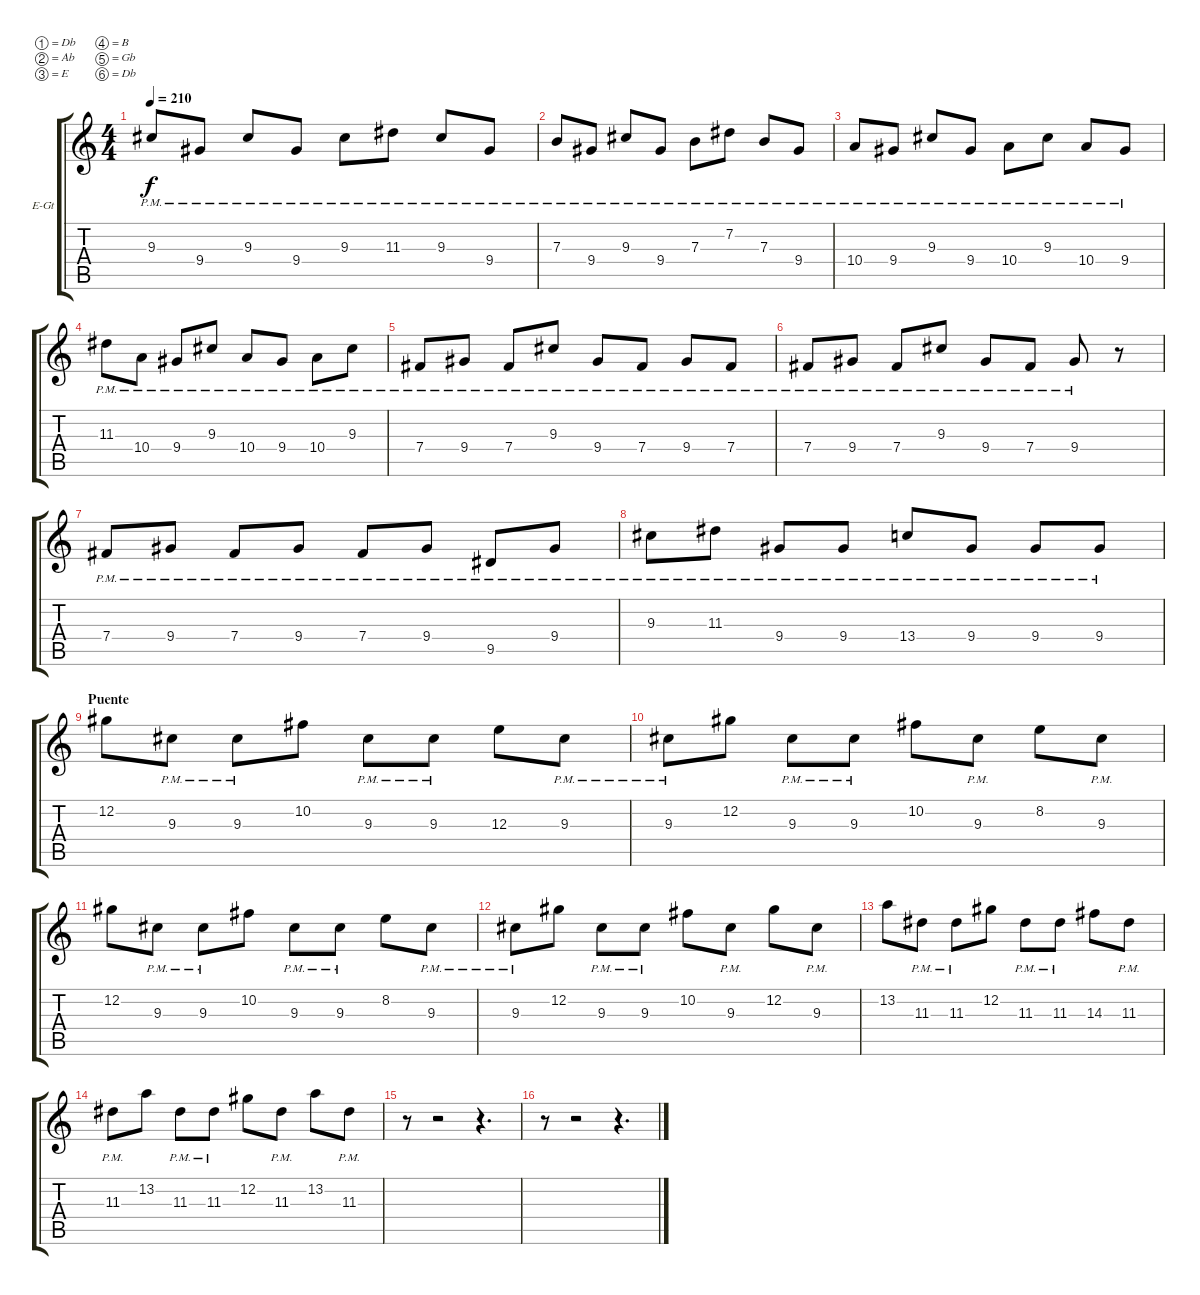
\bracketExtendMode groupsimilarinstruments
\firstSystemTrackNameOrientation horizontal
\otherSystemsTrackNameOrientation horizontal
\track ("Lead 2 " "E-Gt") {instrument distortionguitar}
\staff {score tabs}
\tuning (Db4 Ab3 E3 B2 Gb2 Db2)
\ts (4 4)
\tempo 210
\clef g2
\ks c
9.3{pm}.8{dy f} 9.4{pm}.8 9.3{pm}.8 9.4{pm}.8 9.3{pm}.8 11.3{pm}.8 9.3{pm}.8 9.4{pm}.8 |
7.3{pm}.8 9.4{pm}.8 9.3{pm}.8 9.4{pm}.8 7.3{pm}.8 7.2{pm}.8 7.3{pm}.8 9.4{pm}.8 |
10.4{pm}.8 9.4{pm}.8 9.3{pm}.8 9.4{pm}.8 10.4{pm}.8 9.3{pm}.8 10.4{pm}.8 9.4{pm}.8 |
11.3{pm}.8 10.4{pm}.8 9.4{pm}.8 9.3{pm}.8 10.4{pm}.8 9.4{pm}.8 10.4{pm}.8 9.3{pm}.8 |
7.4{pm}.8 9.4{pm}.8 7.4{pm}.8 9.3{pm}.8 9.4{pm}.8 7.4{pm}.8 9.4{pm}.8 7.4{pm}.8 |
7.4{pm}.8 9.4{pm}.8 7.4{pm}.8 9.3{pm}.8 9.4{pm}.8 7.4{pm}.8 9.4{pm}.8 r.8 |
7.4{pm}.8 9.4{pm}.8 7.4{pm}.8 9.4{pm}.8 7.4{pm}.8 9.4{pm}.8 9.5{pm}.8 9.4{pm}.8 |
9.3{pm}.8 11.3{pm}.8 9.4{pm}.8 9.4{pm}.8 13.4{pm}.8 9.4{pm}.8 9.4{pm}.8 9.4{pm}.8 |
\section ("" "Puente")
12.2.8 9.3{pm}.8 9.3{pm}.8 10.2.8 9.3{pm}.8 9.3{pm}.8 12.3.8 9.3{pm}.8 |
9.3{pm}.8 12.2.8 9.3{pm}.8 9.3{pm}.8 10.2.8 9.3{pm}.8 8.2.8 9.3{pm}.8 |
12.2.8 9.3{pm}.8 9.3{pm}.8 10.2.8 9.3{pm}.8 9.3{pm}.8 8.2.8 9.3{pm}.8 |
9.3{pm}.8 12.2.8 9.3{pm}.8 9.3{pm}.8 10.2.8 9.3{pm}.8 12.2.8 9.3{pm}.8 |
13.2.8 11.3{pm}.8 11.3{pm}.8 12.2.8 11.3{pm}.8 11.3{pm}.8 14.3.8 11.3{pm}.8 |
11.3{pm}.8 13.2.8 11.3{pm}.8 11.3{pm}.8 12.2.8 11.3{pm}.8 13.2.8 11.3{pm}.8 |
r.8 r.2 r.4{d} |
r.8 r.2 r.4{d}
